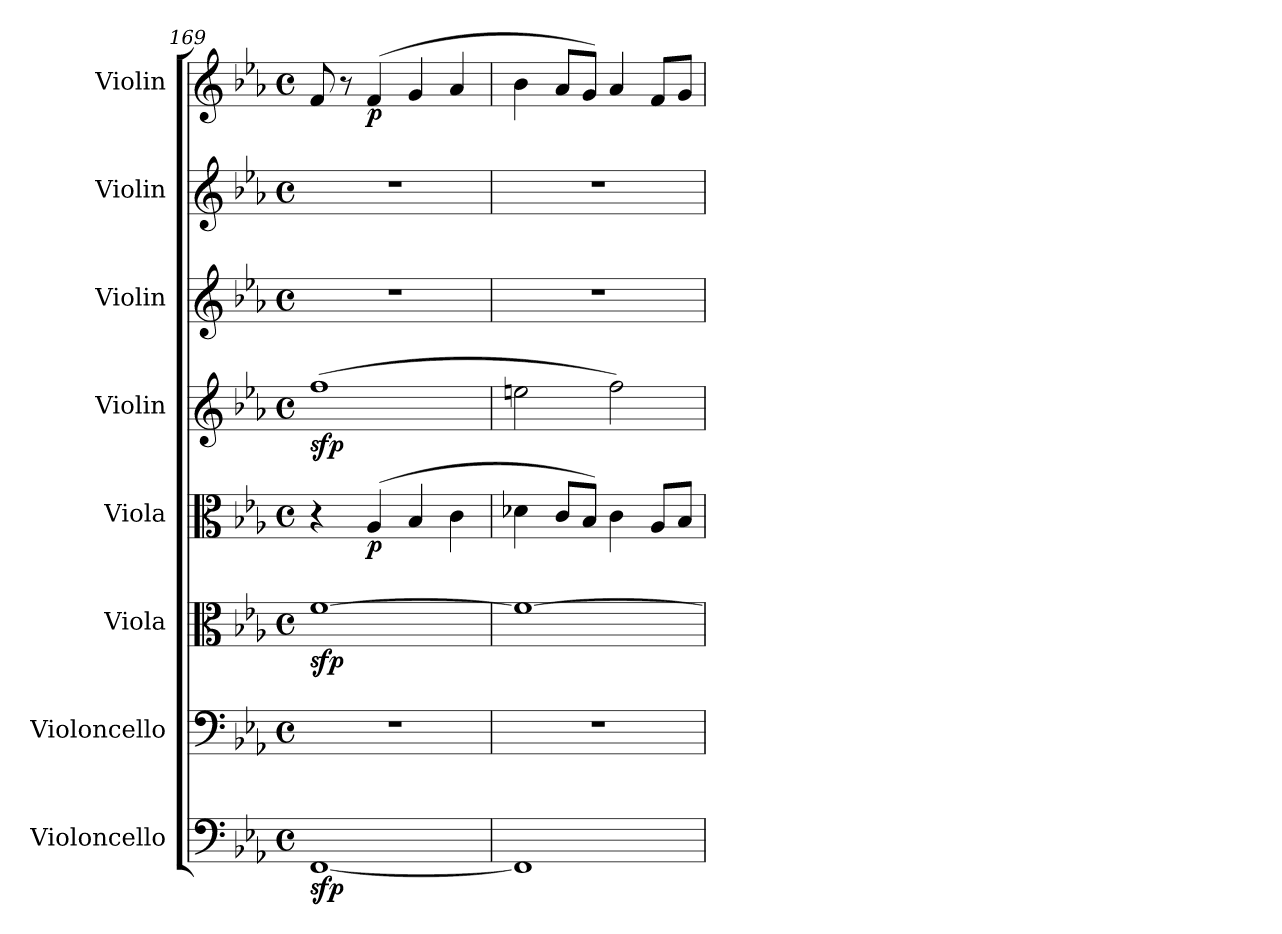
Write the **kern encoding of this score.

**kern	**dynam	**kern	**kern	**dynam	**kern	**dynam	**kern	**dynam	**kern	**kern	**kern	**dynam
*part8	*part8	*part7	*part6	*part6	*part5	*part5	*part4	*part4	*part3	*part2	*part1	*part1
*staff8	*staff8	*staff7	*staff6	*staff6	*staff5	*staff5	*staff4	*staff4	*staff3	*staff2	*staff1	*staff1
*I"Violoncello	*	*I"Violoncello	*I"Viola	*	*I"Viola	*	*I"Violin	*	*I"Violin	*I"Violin	*I"Violin	*
*I'Vc.	*	*I'Vc.	*I'Vla.	*	*I'Vla.	*	*I'Vln.	*	*I'Vln.	*I'Vln.	*I'Vln.	*
*clefF4	*	*clefF4	*clefC3	*	*clefC3	*	*clefG2	*	*clefG2	*clefG2	*clefG2	*
*k[b-e-a-]	*	*k[b-e-a-]	*k[b-e-a-]	*	*k[b-e-a-]	*	*k[b-e-a-]	*	*k[b-e-a-]	*k[b-e-a-]	*k[b-e-a-]	*
*M4/4	*	*M4/4	*M4/4	*	*M4/4	*	*M4/4	*	*M4/4	*M4/4	*M4/4	*
*met(c)	*	*met(c)	*met(c)	*	*met(c)	*	*met(c)	*	*met(c)	*met(c)	*met(c)	*
=169	=169	=169	=169	=169	=169	=169	=169	=169	=169	=169	=169	=169
!	!LO:DY:b	!	!	!LO:DY:b	!	!	!	!LO:DY:b	!	!	!	!
[1FF	sfp	1r	[1f	sfp	4r	.	(>1ff	sfp	1r	1r	8f/	.
.	.	.	.	.	.	.	.	.	.	.	8r	.
!	!	!	!	!	!	!LO:DY:b	!	!	!	!	!	!LO:DY:b
.	.	.	.	.	(>4A-/	p	.	.	.	.	(>4f/	p
.	.	.	.	.	4B-/	.	.	.	.	.	4g/	.
.	.	.	.	.	4c\	.	.	.	.	.	4a-/	.
=170	=170	=170	=170	=170	=170	=170	=170	=170	=170	=170	=170	=170
1FF]	.	1r	1f_	.	4d-X\	.	2een\	.	1r	1r	4b-\	.
.	.	.	.	.	8c/L	.	.	.	.	.	8a-/L	.
.	.	.	.	.	8B-/J)	.	.	.	.	.	8g/J)	.
.	.	.	.	.	4c\	.	2ff\)	.	.	.	4a-/	.
.	.	.	.	.	8A-/L	.	.	.	.	.	8f/L	.
.	.	.	.	.	8B-/J	.	.	.	.	.	8g/J	.
=	=	=	=	=	=	=	=	=	=	=	=	=
*-	*-	*-	*-	*-	*-	*-	*-	*-	*-	*-	*-	*-
